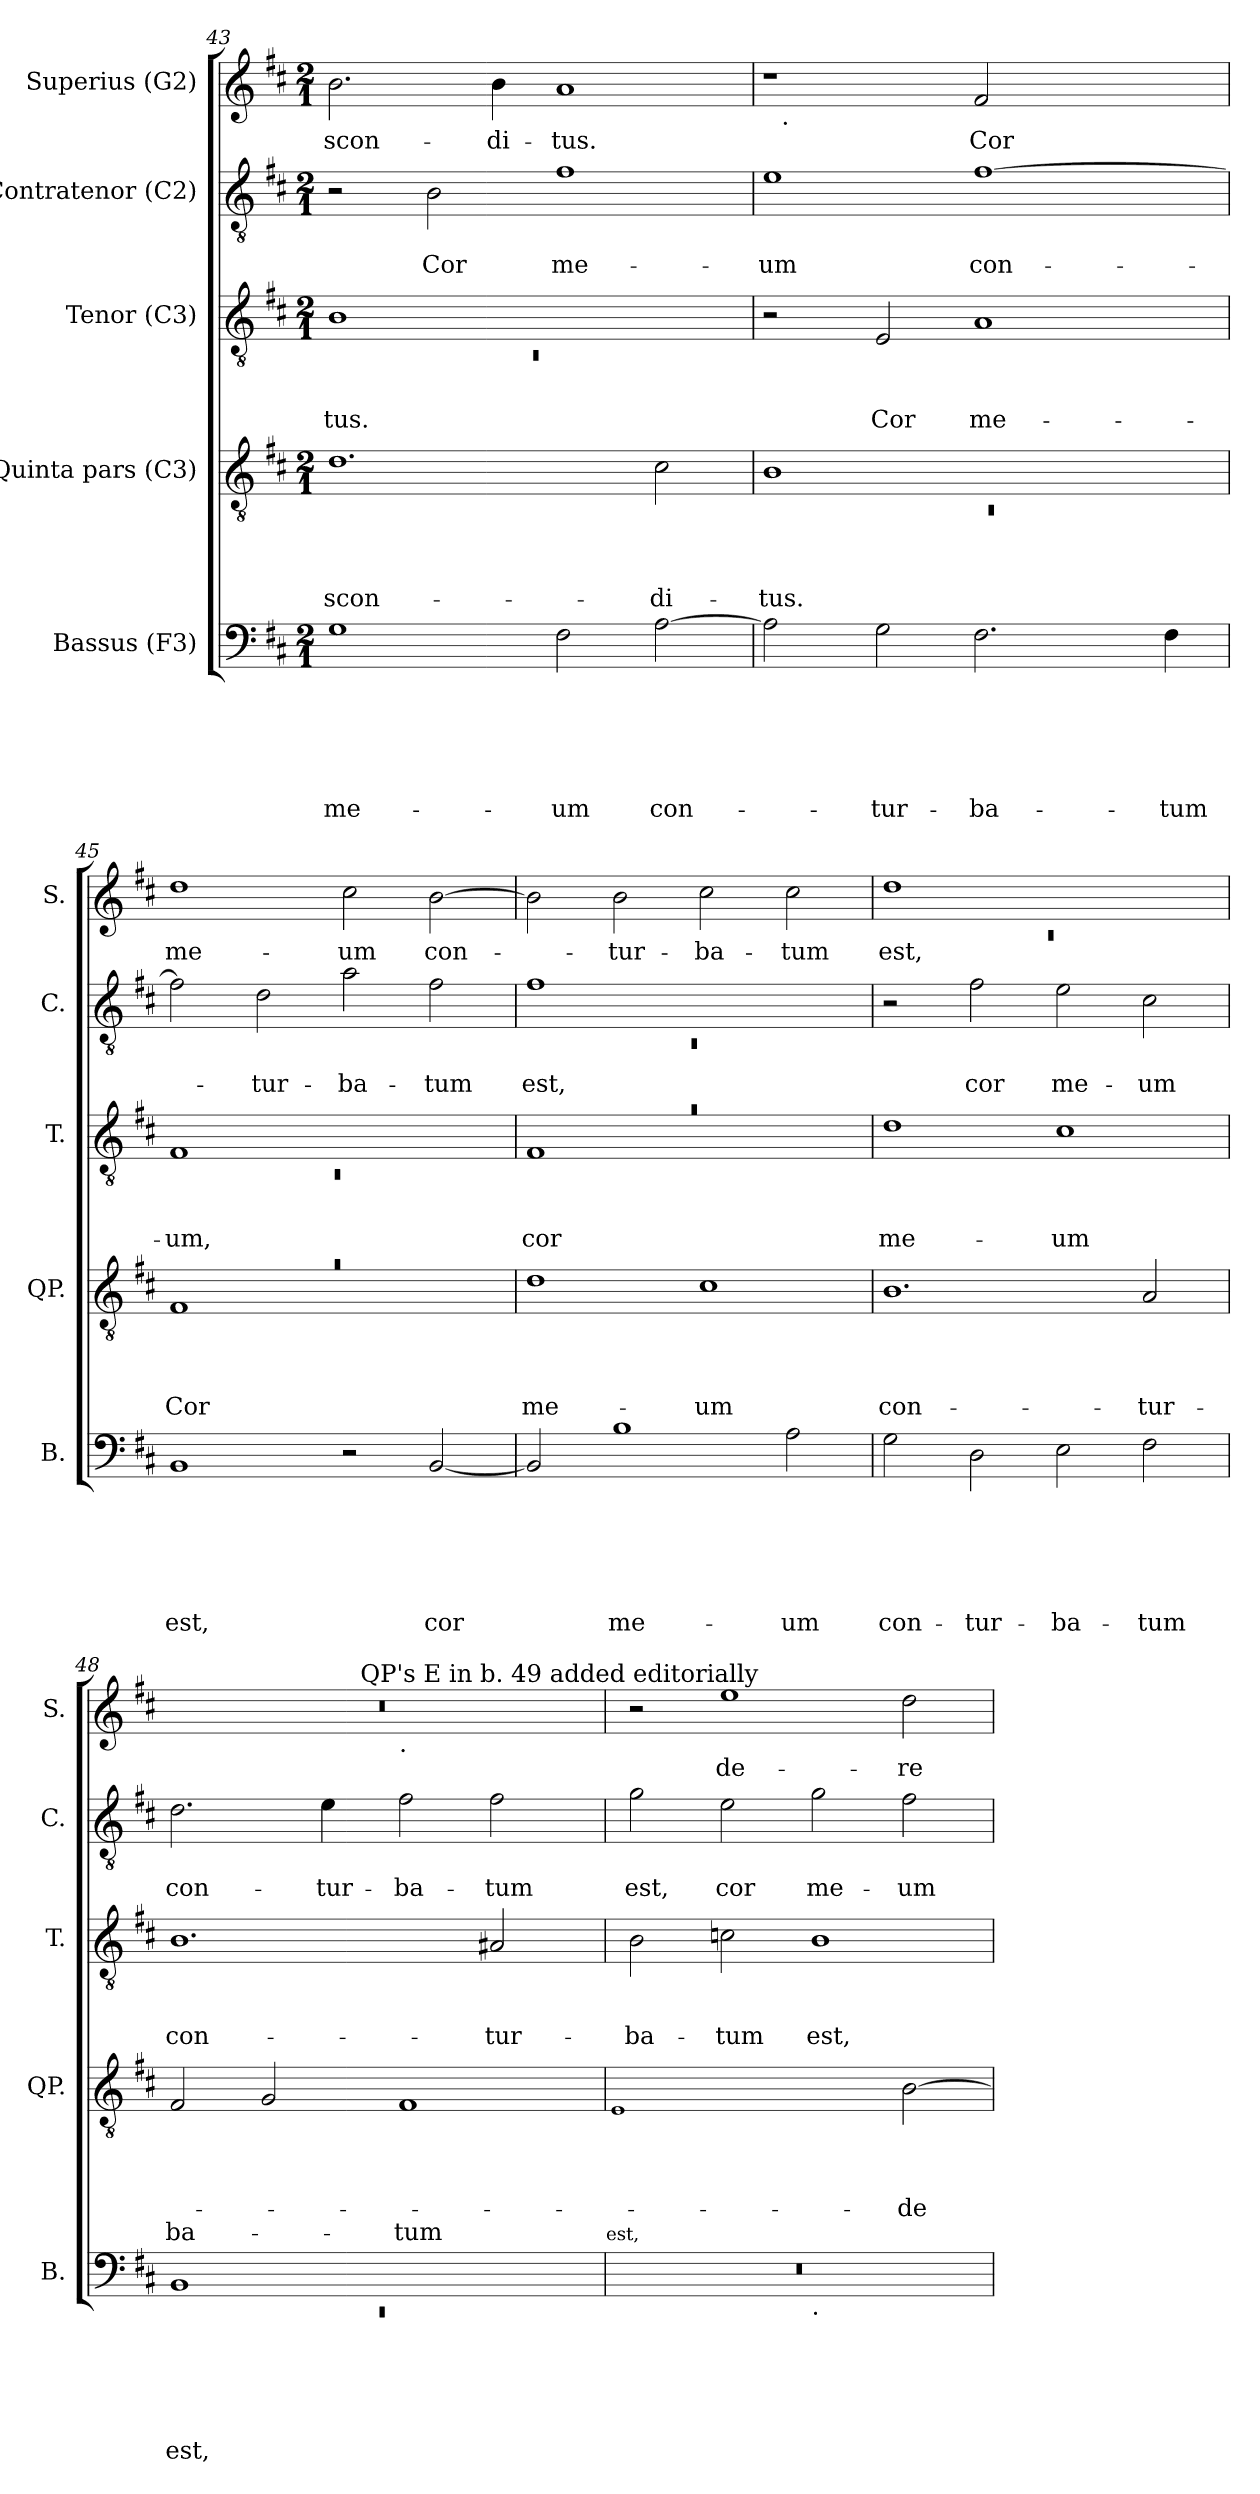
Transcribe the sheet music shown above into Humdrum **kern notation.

**kern	**text	**text	**text	**text	**text	**text	**kern	**text	**text	**text	**text	**text	**kern	**text	**text	**text	**kern	**text	**text	**kern	**text
*part5	*part5	*part5	*part5	*part5	*part5	*part5	*part4	*part4	*part4	*part4	*part4	*part4	*part3	*part3	*part3	*part3	*part2	*part2	*part2	*part1	*part1
*staff5	*staff5	*staff5	*staff5	*staff5	*staff5	*staff5	*staff4	*staff4	*staff4	*staff4	*staff4	*staff4	*staff3	*staff3	*staff3	*staff3	*staff2	*staff2	*staff2	*staff1	*staff1
*I"Bassus (F3)	*	*	*	*	*	*	*I"Quinta pars (C3)	*	*	*	*	*	*I"Tenor (C3)	*	*	*	*I"Contratenor (C2)	*	*	*I"Superius (G2)	*
*I'B.	*	*	*	*	*	*	*I'QP.	*	*	*	*	*	*I'T.	*	*	*	*I'C.	*	*	*I'S.	*
*clefF4	*	*	*	*	*	*	*clefGv2	*	*	*	*	*	*clefGv2	*	*	*	*clefGv2	*	*	*clefG2	*
*k[f#c#]	*	*	*	*	*	*	*k[f#c#]	*	*	*	*	*	*k[f#c#]	*	*	*	*k[f#c#]	*	*	*k[f#c#]	*
*D:	*	*	*	*	*	*	*D:	*	*	*	*	*	*D:	*	*	*	*D:	*	*	*D:	*
*M2/1	*	*	*	*	*	*	*M2/1	*	*	*	*	*	*M2/1	*	*	*	*M2/1	*	*	*M2/1	*
=43	=43	=43	=43	=43	=43	=43	=43	=43	=43	=43	=43	=43	=43	=43	=43	=43	=43	=43	=43	=43	=43
*	*	*	*	*	*	*	*	*	*	*	*	*	*^	*	*	*	*	*	*	*	*
!	!	!	!	!	!	!LO:LY:b	!	!	!	!	!LO:LY:b	!	!	!LO:N:vis=1	!	!	!LO:LY:b	!	!	!	!	!LO:LY:b
1G	.	.	.	.	.	me-	1.d	.	.	.	-scon-	.	1B	0rC	.	.	-tus.	2r	.	.	2.b\	-scon-
!	!	!	!	!	!	!	!	!	!	!	!	!	!	!	!	!	!	!	!	!LO:LY:b	!	!
.	.	.	.	.	.	.	.	.	.	.	.	.	.	.	.	.	.	2B\	.	Cor	.	.
!	!	!	!	!	!	!	!	!	!	!	!	!	!	!	!	!	!	!	!	!	!	!LO:LY:b
.	.	.	.	.	.	.	.	.	.	.	.	.	.	.	.	.	.	.	.	.	4b\	-di-
!	!	!	!	!	!	!LO:LY:b	!	!	!	!	!	!	!	!	!	!	!	!	!	!LO:LY:b	!	!LO:LY:b
2F#\	.	.	.	.	.	-um	.	.	.	.	.	.	1ryy	.	.	.	.	1f#	.	me-	1a	-tus.
!	!	!	!	!	!	!LO:LY:b	!	!	!	!	!LO:LY:b	!	!	!	!	!	!	!	!	!	!	!
[<2A\	.	.	.	.	.	con-	2c#\	.	.	.	-di-	.	.	.	.	.	.	.	.	.	.	.
*	*	*	*	*	*	*	*	*	*	*	*	*	*v	*v	*	*	*	*	*	*	*	*
!!LO:LB:g=z
=44	=44	=44	=44	=44	=44	=44	=44	=44	=44	=44	=44	=44	=44	=44	=44	=44	=44	=44	=44	=44	=44
*	*	*	*	*	*	*	*^	*	*	*	*	*	*	*	*	*	*	*	*	*	*
!	!	!	!	!	!	!	!	!LO:N:vis=1	!	!	!	!LO:LY:b	!	!	!	!	!	!	!	!LO:LY:b	!	!
*	*	*	*	*	*	*	*	*	*	*	*	*	*	*	*	*	*	*	*	*	*^	*
2A\]	.	.	.	.	.	.	1B	0rC	.	.	.	-tus.	.	2r	.	.	.	1e	.	-um	1r	32ryy	.
!	!	!	!	!	!	!	!	!	!	!	!	!	!	!	!	!	!	!	!	!	!	!LO:TX:b:t=.	!
.	.	.	.	.	.	.	.	.	.	.	.	.	.	.	.	.	.	.	.	.	.	1ryy	.
!	!	!	!	!	!	!LO:LY:b	!	!	!	!	!	!	!	!	!	!	!LO:LY:b	!	!	!	!	!	!
2G\	.	.	.	.	.	-tur-	.	.	.	.	.	.	.	2E/	.	.	Cor	.	.	.	.	.	.
!	!	!	!	!	!	!LO:LY:b	!	!	!	!	!	!	!	!	!	!	!LO:LY:b	!	!	!LO:LY:b	!	!	!LO:LY:b
2.F#\	.	.	.	.	.	-ba-	1ryy	.	.	.	.	.	.	1A	.	.	me-	[>1f#	.	con-	2f#/	.	Cor
.	.	.	.	.	.	.	.	.	.	.	.	.	.	.	.	.	.	.	.	.	.	2ryy	.
.	.	.	.	.	.	.	.	.	.	.	.	.	.	.	.	.	.	.	.	.	2ryy	.	.
.	.	.	.	.	.	.	.	.	.	.	.	.	.	.	.	.	.	.	.	.	.	4...ryy	.
!	!	!	!	!	!	!LO:LY:b	!	!	!	!	!	!	!	!	!	!	!	!	!	!	!	!	!
4F#\	.	.	.	.	.	-tum	.	.	.	.	.	.	.	.	.	.	.	.	.	.	.	.	.
=45	=45	=45	=45	=45	=45	=45	=45	=45	=45	=45	=45	=45	=45	=45	=45	=45	=45	=45	=45	=45	=45	=45	=45
*	*	*	*	*	*	*	*	*	*	*	*	*	*	*^	*	*	*	*	*	*	*	*	*
!	!	!	!	!	!	!LO:LY:b	!LO:N:vis=1	!	!	!	!	!LO:LY:b	!	!	!LO:N:vis=1	!	!	!LO:LY:b	!	!	!	!	!	!LO:LY:b
*	*	*	*	*	*	*	*	*	*	*	*	*	*	*	*	*	*	*	*	*	*	*v	*v	*
1BB	.	.	.	.	.	est,	0ra	1F#	.	.	.	Cor	.	1F#	0rC	.	.	-um,	2f#\]	.	.	1dd	me-
!	!	!	!	!	!	!	!	!	!	!	!	!	!	!	!	!	!	!	!	!	!LO:LY:b	!	!
.	.	.	.	.	.	.	.	.	.	.	.	.	.	.	.	.	.	.	2d\	.	-tur-	.	.
!	!	!	!	!	!	!	!	!	!	!	!	!	!	!	!	!	!	!	!	!	!LO:LY:b	!	!LO:LY:b
2r	.	.	.	.	.	.	.	1ryy	.	.	.	.	.	1ryy	.	.	.	.	2a\	.	-ba-	2cc#\	-um
!	!	!	!	!	!	!LO:LY:b	!	!	!	!	!	!	!	!	!	!	!	!	!	!	!LO:LY:b	!	!LO:LY:b
[<2BB/	.	.	.	.	.	cor	.	.	.	.	.	.	.	.	.	.	.	.	2f#\	.	-tum	[>2b\	con-
*	*	*	*	*	*	*	*v	*v	*	*	*	*	*	*	*	*	*	*	*	*	*	*	*
=46	=46	=46	=46	=46	=46	=46	=46	=46	=46	=46	=46	=46	=46	=46	=46	=46	=46	=46	=46	=46	=46	=46
*	*	*	*	*	*	*	*	*	*	*	*	*	*	*	*	*	*	*^	*	*	*	*
!	!	!	!	!	!	!	!	!	!	!	!LO:LY:b	!	!LO:N:vis=1	!	!	!	!LO:LY:b	!	!LO:N:vis=1	!	!LO:LY:b	!	!
2BB/]	.	.	.	.	.	.	1d	.	.	.	me-	.	0ra	1F#	.	.	cor	1f#	0rC	.	est,	2b\]	.
!	!	!	!	!	!	!LO:LY:b	!	!	!	!	!	!	!	!	!	!	!	!	!	!	!	!	!LO:LY:b
1B	.	.	.	.	.	me-	.	.	.	.	.	.	.	.	.	.	.	.	.	.	.	2b\	-tur-
!	!	!	!	!	!	!	!	!	!	!	!LO:LY:b	!	!	!	!	!	!	!	!	!	!	!	!LO:LY:b
.	.	.	.	.	.	.	1c#	.	.	.	-um	.	.	1ryy	.	.	.	1ryy	.	.	.	2cc#\	-ba-
!	!	!	!	!	!	!LO:LY:b	!	!	!	!	!	!	!	!	!	!	!	!	!	!	!	!	!LO:LY:b
2A\	.	.	.	.	.	-um	.	.	.	.	.	.	.	.	.	.	.	.	.	.	.	2cc#\	-tum
*	*	*	*	*	*	*	*	*	*	*	*	*	*v	*v	*	*	*	*	*	*	*	*	*
*	*	*	*	*	*	*	*	*	*	*	*	*	*	*	*	*	*v	*v	*	*	*	*
=47	=47	=47	=47	=47	=47	=47	=47	=47	=47	=47	=47	=47	=47	=47	=47	=47	=47	=47	=47	=47	=47
*	*	*	*	*	*	*	*	*	*	*	*	*	*	*	*	*	*	*	*	*^	*
!	!	!	!	!	!	!LO:LY:b	!	!	!	!	!LO:LY:b	!	!	!	!	!LO:LY:b	!	!	!	!	!LO:N:vis=1	!LO:LY:b
2G\	.	.	.	.	.	con-	1.B	.	.	.	con-	.	1d	.	.	me-	2r	.	.	1dd	0rc	est,
!	!	!	!	!	!	!LO:LY:b	!	!	!	!	!	!	!	!	!	!	!	!	!LO:LY:b	!	!	!
2D\	.	.	.	.	.	-tur-	.	.	.	.	.	.	.	.	.	.	2f#\	.	cor	.	.	.
!	!	!	!	!	!	!LO:LY:b	!	!	!	!	!	!	!	!	!	!LO:LY:b	!	!	!LO:LY:b	!	!	!
2E\	.	.	.	.	.	-ba-	.	.	.	.	.	.	1c#	.	.	-um	2e\	.	me-	1ryy	.	.
!	!	!	!	!	!	!LO:LY:b	!	!	!	!	!LO:LY:b	!	!	!	!	!	!	!	!LO:LY:b	!	!	!
2F#\	.	.	.	.	.	-tum	2A/	.	.	.	-tur-	.	.	.	.	.	2c#\	.	-um	.	.	.
*	*	*	*	*	*	*	*	*	*	*	*	*	*	*	*	*	*	*	*	*v	*v	*
!!LO:LB:g=z
=48	=48	=48	=48	=48	=48	=48	=48	=48	=48	=48	=48	=48	=48	=48	=48	=48	=48	=48	=48	=48	=48
*^	*	*	*	*	*	*	*	*	*	*	*	*	*	*	*	*	*	*	*	*	*
!	!LO:N:vis=1	!	!	!	!	!	!LO:LY:b	!	!	!	!	!	!LO:LY:b	!	!	!	!LO:LY:b	!	!	!LO:LY:b	!	!
*	*	*	*	*	*	*	*	*	*	*	*	*	*	*	*	*	*	*	*	*	*^	*
*	*	*	*	*	*	*	*	*	*	*	*	*	*	*	*	*	*	*	*	*	*	*^	*
1BB	0rEE	.	.	.	.	.	est,	2F#/	.	.	.	.	ba-	1.B	.	.	con-	2.d\	.	con-	0r	2..ryy	1ryy	.
.	.	.	.	.	.	.	.	2G/	.	.	.	.	.	.	.	.	.	.	.	.	.	.	.	.
!	!	!	!	!	!	!	!	!	!	!	!	!	!	!	!	!	!	!	!	!LO:LY:b	!	!	!	!
.	.	.	.	.	.	.	.	.	.	.	.	.	.	.	.	.	.	4e\	.	-tur-	.	.	.	.
!	!	!	!	!	!	!	!	!	!	!	!	!	!	!	!	!	!	!	!	!	!	!LO:TX:a:t=QP's E in b. 49 added editorially	!	!
.	.	.	.	.	.	.	.	.	.	.	.	.	.	.	.	.	.	.	.	.	.	1ryy	.	.
!	!	!	!	!	!	!	!	!	!	!	!	!	!	!	!	!	!	!	!	!	!	!	!LO:TX:b:t=.	!
!	!	!	!	!	!	!	!	!	!	!	!	!	!LO:LY:b	!	!	!	!	!	!	!LO:LY:b:rj	!	!	!	!
1ryy	.	.	.	.	.	.	.	1F#	.	.	.	.	-tum	.	.	.	.	2f#\	.	-ba-	.	.	1ryy	.
!	!	!	!	!	!	!	!	!	!	!	!	!	!	!	!	!	!LO:LY:b	!	!	!LO:LY:b	!	!	!	!
.	.	.	.	.	.	.	.	.	.	.	.	.	.	2A#X/	.	.	-tur-	2f#\	.	-tum	.	.	.	.
.	.	.	.	.	.	.	.	.	.	.	.	.	.	.	.	.	.	.	.	.	.	8ryy	.	.
=49	=49	=49	=49	=49	=49	=49	=49	=49	=49	=49	=49	=49	=49	=49	=49	=49	=49	=49	=49	=49	=49	=49	=49	=49
!	!	!	!	!	!	!	!	!	!	!	!	!	!LO:LY:b	!	!	!	!	!	!	!	!	!	!	!
*	*	*	*	*	*	*	*	*	*	*	*	*	*	*	*	*	*	*	*	*	*v	*v	*v	*
.	.	.	.	.	.	.	.	1qE	.	.	.	.	est,	.	.	.	.	.	.	.	.	.
!	!	!	!	!	!	!	!	!	!	!	!	!	!	!	!	!	!LO:LY:b	!	!	!LO:LY:b	!	!
0r	1ryy	.	.	.	.	.	.	1.ryy	.	.	.	.	.	2B\	.	.	-ba-	2g\	.	est,	2r	.
!	!	!	!	!	!	!	!	!	!	!	!	!	!	!	!	!	!LO:LY:b	!	!	!LO:LY:b	!	!LO:LY:b
.	.	.	.	.	.	.	.	.	.	.	.	.	.	2cn\	.	.	-tum	2e\	.	cor	1ee	de-
!	!LO:TX:b:t=.	!	!	!	!	!	!	!	!	!	!	!	!	!	!	!	!	!	!	!	!	!
!	!	!	!	!	!	!	!	!	!	!	!	!	!	!	!	!	!LO:LY:b	!	!	!LO:LY:b	!	!
.	1ryy	.	.	.	.	.	.	.	.	.	.	.	.	1B	.	.	est,	2g\	.	me-	.	.
!	!	!	!	!	!	!	!	!	!	!	!	!LO:LY:b	!	!	!	!	!	!	!	!LO:LY:b	!	!LO:LY:b
.	.	.	.	.	.	.	.	[>2B\	.	.	.	-de-	.	.	.	.	.	2f#\	.	-um	2dd\	-re-
*v	*v	*	*	*	*	*	*	*	*	*	*	*	*	*	*	*	*	*	*	*	*	*
=	=	=	=	=	=	=	=	=	=	=	=	=	=	=	=	=	=	=	=	=	=
*-	*-	*-	*-	*-	*-	*-	*-	*-	*-	*-	*-	*-	*-	*-	*-	*-	*-	*-	*-	*-	*-
